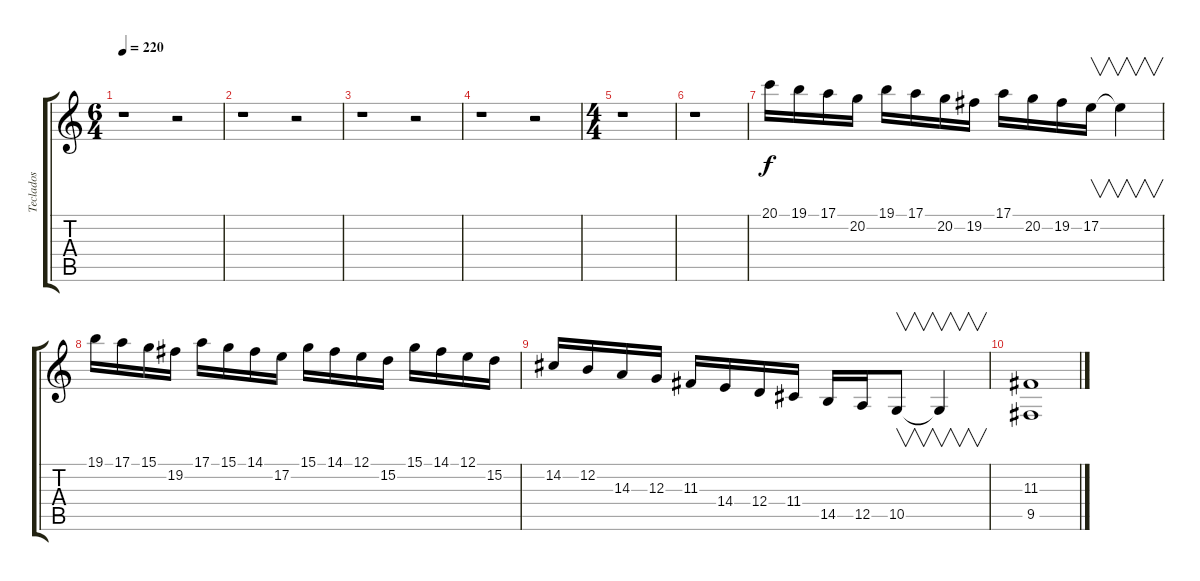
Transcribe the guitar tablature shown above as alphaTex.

\track ("Teclados" "Teclados") {instrument stringensemble1}
\staff {score tabs}
\tuning (E4 B3 G3 D3 A2 E2) {hide}
\ts (6 4)
\tempo 220
\clef g2
\ks c
r.1{dy f} r.2 |
r.1 r.2 |
r.1 r.2 |
r.1 r.2 |
\ts (4 4)
r.1 |
r.1 |
20.1.16 19.1.16 17.1.16 20.2.16 19.1.16 17.1.16 20.2.16 19.2.16 17.1.16 20.2.16 19.2.16 17.2.16{v} 17.2{t}.4{v} |
19.1.16 17.1.16 15.1.16 19.2.16 17.1.16 15.1.16 14.1.16 17.2.16 15.1.16 14.1.16 12.1.16 15.2.16 15.1.16 14.1.16 12.1.16 15.2.16 |
14.2.16 12.2.16 14.3.16 12.3.16 11.3.16 14.4.16 12.4.16 11.4.16 14.5.16 12.5.16 10.5.8{v} 10.5{t}.4{v} |
(11.3 9.5).1
